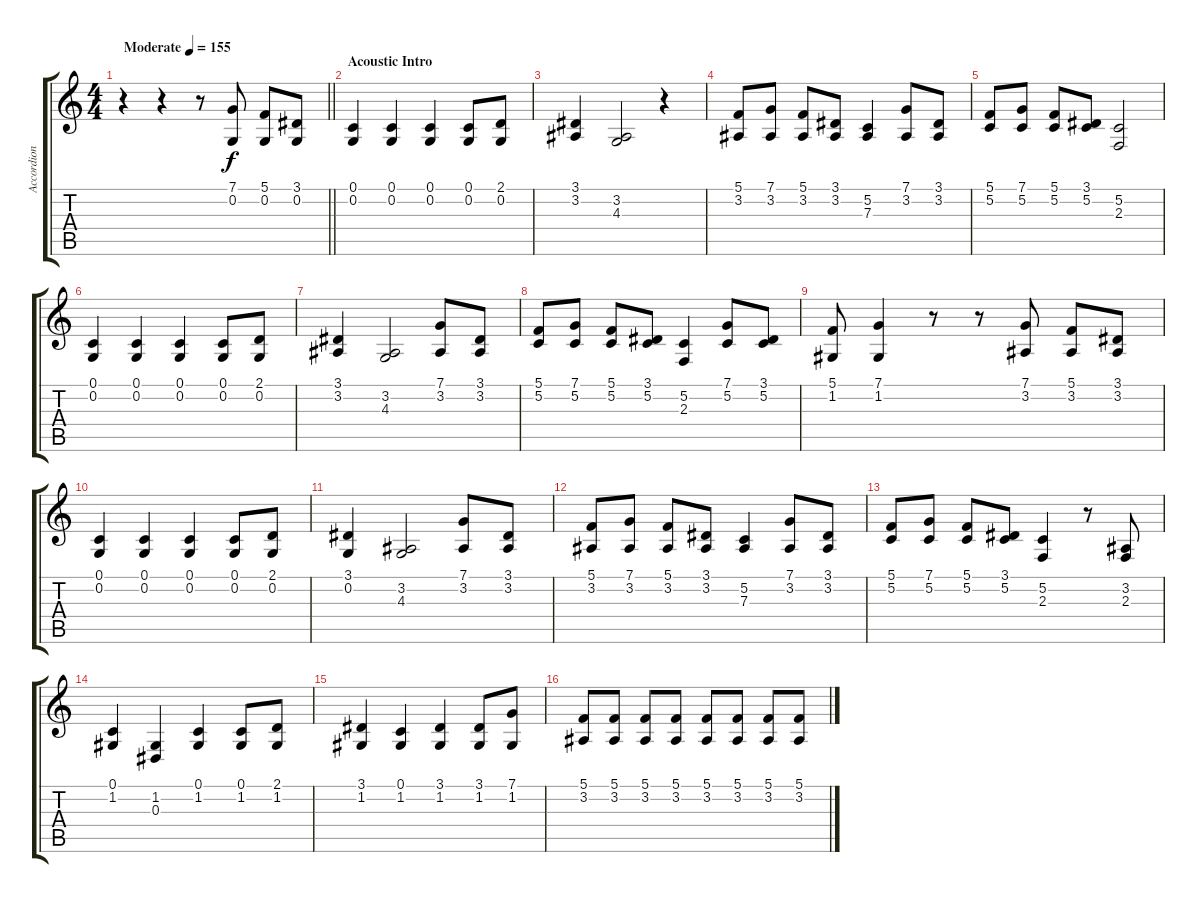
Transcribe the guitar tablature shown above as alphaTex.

\track ("Accordion" "Accordion") {instrument accordion}
\staff {score tabs}
\tuning (C4 G3 Eb3 Bb2 F2 C2) {hide}
\ts (4 4)
\tempo (155 "Moderate")
\clef g2
\barLineRight lightlight
\ks c
r.4{dy f instrument accordion} r.4 r.8 (7.1 0.2).8 (5.1 0.2).8 (3.1 0.2).8 |
\section ("" "Acoustic Intro")
(0.1 0.2).4 (0.1 0.2).4 (0.1 0.2).4 (0.1 0.2).8 (2.1 0.2).8 |
(3.1 3.2).4 (3.2 4.3).2 r.4 |
(5.1 3.2).8 (7.1 3.2).8 (5.1 3.2).8 (3.1 3.2).8 (5.2 7.3).4 (7.1 3.2).8 (3.1 3.2).8 |
(5.1 5.2).8 (7.1 5.2).8 (5.1 5.2).8 (3.1 5.2).8 (5.2 2.3).2 |
(0.1 0.2).4 (0.1 0.2).4 (0.1 0.2).4 (0.1 0.2).8 (2.1 0.2).8 |
(3.1 3.2).4 (3.2 4.3).2 (7.1 3.2).8 (3.1 3.2).8 |
(5.1 5.2).8 (7.1 5.2).8 (5.1 5.2).8 (3.1 5.2).8 (5.2 2.3).4 (7.1 5.2).8 (3.1 5.2).8 |
(5.1 1.2).8 (7.1 1.2).4 r.8 r.8 (7.1 3.2).8 (5.1 3.2).8 (3.1 3.2).8 |
(0.1 0.2).4 (0.1 0.2).4 (0.1 0.2).4 (0.1 0.2).8 (2.1 0.2).8 |
(3.1 0.2).4 (3.2 4.3).2 (7.1 3.2).8 (3.1 3.2).8 |
(5.1 3.2).8 (7.1 3.2).8 (5.1 3.2).8 (3.1 3.2).8 (5.2 7.3).4 (7.1 3.2).8 (3.1 3.2).8 |
(5.1 5.2).8 (7.1 5.2).8 (5.1 5.2).8 (3.1 5.2).8 (5.2 2.3).4 r.8 (3.2 2.3).8 |
(0.1 1.2).4 (1.2 0.3).4 (0.1 1.2).4 (0.1 1.2).8 (2.1 1.2).8 |
(3.1 1.2).4 (0.1 1.2).4 (3.1 1.2).4 (3.1 1.2).8 (7.1 1.2).8 |
(5.1 3.2).8 (5.1 3.2).8 (5.1 3.2).8 (5.1 3.2).8 (5.1 3.2).8 (5.1 3.2).8 (5.1 3.2).8 (5.1 3.2).8
